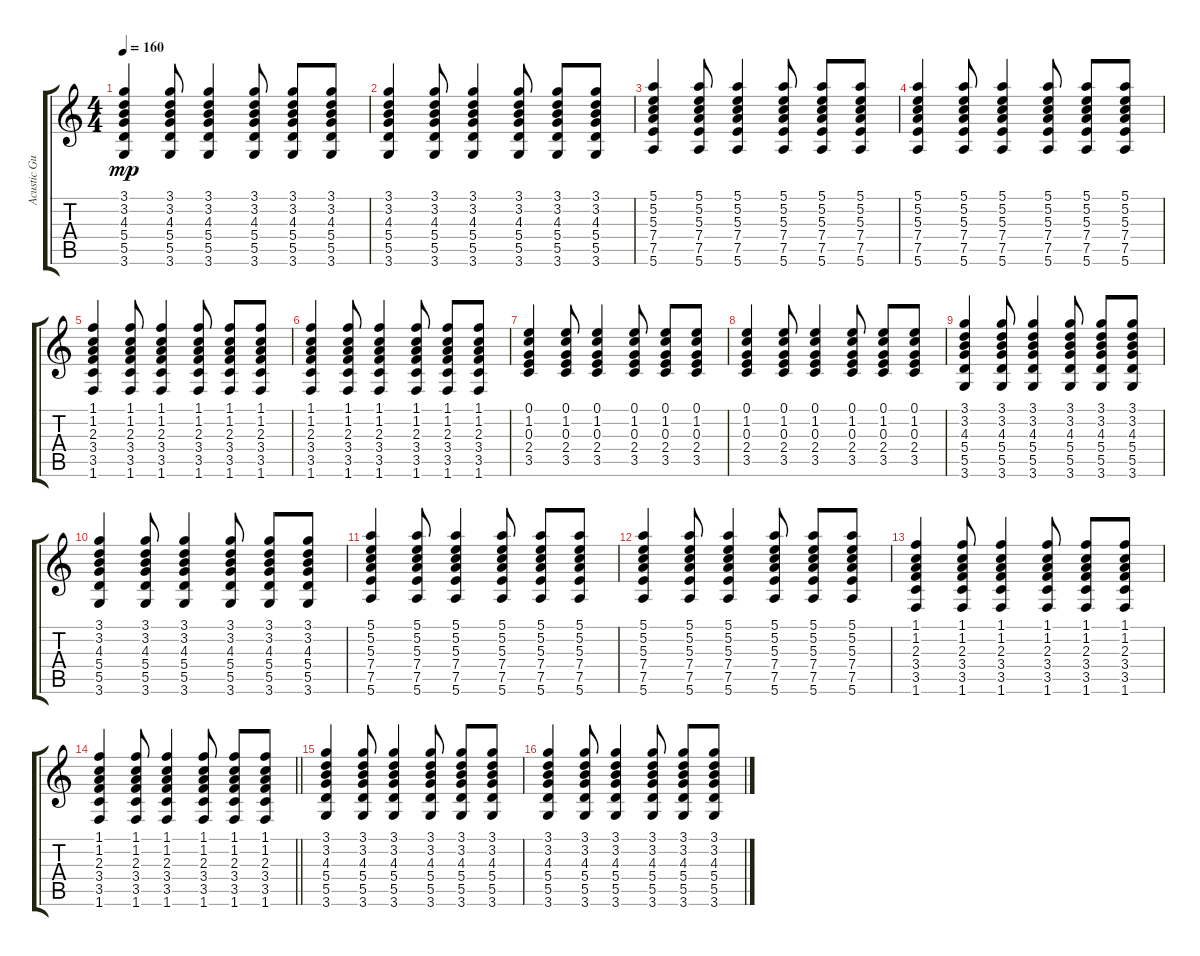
\track ("Acustic Guitar - Copy" "Acustic Gu") {instrument acousticguitarsteel}
\staff {score tabs}
\tuning (E4 B3 G3 D3 A2 E2) {hide}
\ts (4 4)
\tempo 160
\clef g2
\ks c
(3.1 3.2 4.3 5.4 5.5 3.6).4{dy mp} (3.1 3.2 4.3 5.4 5.5 3.6).8 (3.1 3.2 4.3 5.4 5.5 3.6).4 (3.1 3.2 4.3 5.4 5.5 3.6).8 (3.1 3.2 4.3 5.4 5.5 3.6).8 (3.1 3.2 4.3 5.4 5.5 3.6).8 |
(3.1 3.2 4.3 5.4 5.5 3.6).4 (3.1 3.2 4.3 5.4 5.5 3.6).8 (3.1 3.2 4.3 5.4 5.5 3.6).4 (3.1 3.2 4.3 5.4 5.5 3.6).8 (3.1 3.2 4.3 5.4 5.5 3.6).8 (3.1 3.2 4.3 5.4 5.5 3.6).8 |
(5.1 5.2 5.3 7.4 7.5 5.6).4 (5.1 5.2 5.3 7.4 7.5 5.6).8 (5.1 5.2 5.3 7.4 7.5 5.6).4 (5.1 5.2 5.3 7.4 7.5 5.6).8 (5.1 5.2 5.3 7.4 7.5 5.6).8 (5.1 5.2 5.3 7.4 7.5 5.6).8 |
(5.1 5.2 5.3 7.4 7.5 5.6).4 (5.1 5.2 5.3 7.4 7.5 5.6).8 (5.1 5.2 5.3 7.4 7.5 5.6).4 (5.1 5.2 5.3 7.4 7.5 5.6).8 (5.1 5.2 5.3 7.4 7.5 5.6).8 (5.1 5.2 5.3 7.4 7.5 5.6).8 |
(1.1 1.2 2.3 3.4 3.5 1.6).4 (1.1 1.2 2.3 3.4 3.5 1.6).8 (1.1 1.2 2.3 3.4 3.5 1.6).4 (1.1 1.2 2.3 3.4 3.5 1.6).8 (1.1 1.2 2.3 3.4 3.5 1.6).8 (1.1 1.2 2.3 3.4 3.5 1.6).8 |
(1.1 1.2 2.3 3.4 3.5 1.6).4 (1.1 1.2 2.3 3.4 3.5 1.6).8 (1.1 1.2 2.3 3.4 3.5 1.6).4 (1.1 1.2 2.3 3.4 3.5 1.6).8 (1.1 1.2 2.3 3.4 3.5 1.6).8 (1.1 1.2 2.3 3.4 3.5 1.6).8 |
(0.1 1.2 0.3 2.4 3.5).4 (0.1 1.2 0.3 2.4 3.5).8 (0.1 1.2 0.3 2.4 3.5).4 (0.1 1.2 0.3 2.4 3.5).8 (0.1 1.2 0.3 2.4 3.5).8 (0.1 1.2 0.3 2.4 3.5).8 |
(0.1 1.2 0.3 2.4 3.5).4 (0.1 1.2 0.3 2.4 3.5).8 (0.1 1.2 0.3 2.4 3.5).4 (0.1 1.2 0.3 2.4 3.5).8 (0.1 1.2 0.3 2.4 3.5).8 (0.1 1.2 0.3 2.4 3.5).8 |
(3.1 3.2 4.3 5.4 5.5 3.6).4 (3.1 3.2 4.3 5.4 5.5 3.6).8 (3.1 3.2 4.3 5.4 5.5 3.6).4 (3.1 3.2 4.3 5.4 5.5 3.6).8 (3.1 3.2 4.3 5.4 5.5 3.6).8 (3.1 3.2 4.3 5.4 5.5 3.6).8 |
(3.1 3.2 4.3 5.4 5.5 3.6).4 (3.1 3.2 4.3 5.4 5.5 3.6).8 (3.1 3.2 4.3 5.4 5.5 3.6).4 (3.1 3.2 4.3 5.4 5.5 3.6).8 (3.1 3.2 4.3 5.4 5.5 3.6).8 (3.1 3.2 4.3 5.4 5.5 3.6).8 |
(5.1 5.2 5.3 7.4 7.5 5.6).4 (5.1 5.2 5.3 7.4 7.5 5.6).8 (5.1 5.2 5.3 7.4 7.5 5.6).4 (5.1 5.2 5.3 7.4 7.5 5.6).8 (5.1 5.2 5.3 7.4 7.5 5.6).8 (5.1 5.2 5.3 7.4 7.5 5.6).8 |
(5.1 5.2 5.3 7.4 7.5 5.6).4 (5.1 5.2 5.3 7.4 7.5 5.6).8 (5.1 5.2 5.3 7.4 7.5 5.6).4 (5.1 5.2 5.3 7.4 7.5 5.6).8 (5.1 5.2 5.3 7.4 7.5 5.6).8 (5.1 5.2 5.3 7.4 7.5 5.6).8 |
(1.1 1.2 2.3 3.4 3.5 1.6).4 (1.1 1.2 2.3 3.4 3.5 1.6).8 (1.1 1.2 2.3 3.4 3.5 1.6).4 (1.1 1.2 2.3 3.4 3.5 1.6).8 (1.1 1.2 2.3 3.4 3.5 1.6).8 (1.1 1.2 2.3 3.4 3.5 1.6).8 |
\barLineRight lightlight
(1.1 1.2 2.3 3.4 3.5 1.6).4 (1.1 1.2 2.3 3.4 3.5 1.6).8 (1.1 1.2 2.3 3.4 3.5 1.6).4 (1.1 1.2 2.3 3.4 3.5 1.6).8 (1.1 1.2 2.3 3.4 3.5 1.6).8 (1.1 1.2 2.3 3.4 3.5 1.6).8 |
(3.1 3.2 4.3 5.4 5.5 3.6).4 (3.1 3.2 4.3 5.4 5.5 3.6).8 (3.1 3.2 4.3 5.4 5.5 3.6).4 (3.1 3.2 4.3 5.4 5.5 3.6).8 (3.1 3.2 4.3 5.4 5.5 3.6).8 (3.1 3.2 4.3 5.4 5.5 3.6).8 |
(3.1 3.2 4.3 5.4 5.5 3.6).4 (3.1 3.2 4.3 5.4 5.5 3.6).8 (3.1 3.2 4.3 5.4 5.5 3.6).4 (3.1 3.2 4.3 5.4 5.5 3.6).8 (3.1 3.2 4.3 5.4 5.5 3.6).8 (3.1 3.2 4.3 5.4 5.5 3.6).8
